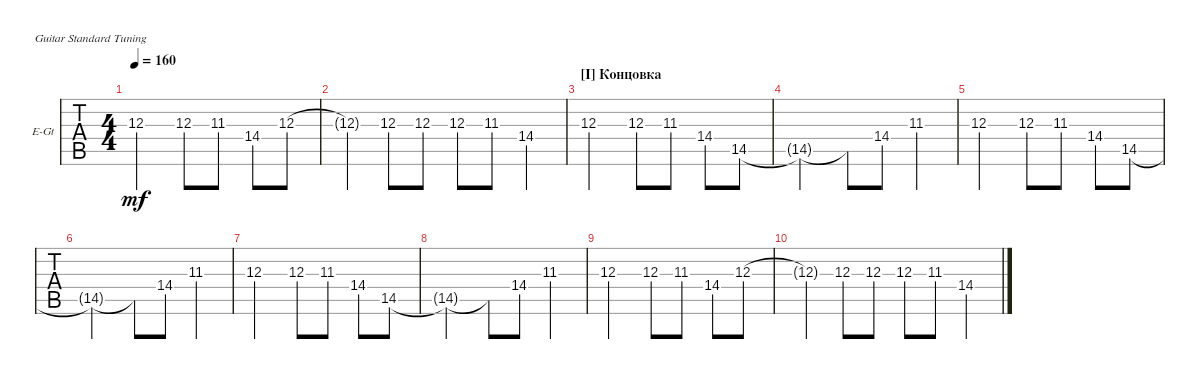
\bracketExtendMode groupsimilarinstruments
\firstSystemTrackNameOrientation horizontal
\otherSystemsTrackNameOrientation horizontal
\track ("Electric Guitar" "E-Gt") {instrument distortionguitar}
\staff {tabs}
\tuning (E4 B3 G3 D3 A2 E2)
\ts (4 4)
\tempo 160
\clef g2
\scale
0.333333
\ks c
12.3.2{dy mf} 12.3.8 11.3.8 14.4.8 12.3.8 |
\scale
0.333333 12.3{t}.4 12.3.8 12.3.8 12.3.8 11.3.8 14.4.4 |
\section ("I" "Концовка")
\scale
0.333333 12.3.2 12.3.8 11.3.8 14.4.8 14.5.8 |
\scale
0.333333 14.5{t}.2 14.5{t}.8 14.4.8 11.3.4 |
\scale
0.333333 12.3.2 12.3.8 11.3.8 14.4.8 14.5.8 |
\scale
0.333333 14.5{t}.2 14.5{t}.8 14.4.8 11.3.4 |
\scale
0.333333 12.3.2 12.3.8 11.3.8 14.4.8 14.5.8 |
\scale
0.333333 14.5{t}.2 14.5{t}.8 14.4.8 11.3.4 |
12.3.2 12.3.8 11.3.8 14.4.8 12.3.8 |
12.3{t}.4 12.3.8 12.3.8 12.3.8 11.3.8 14.4.4
